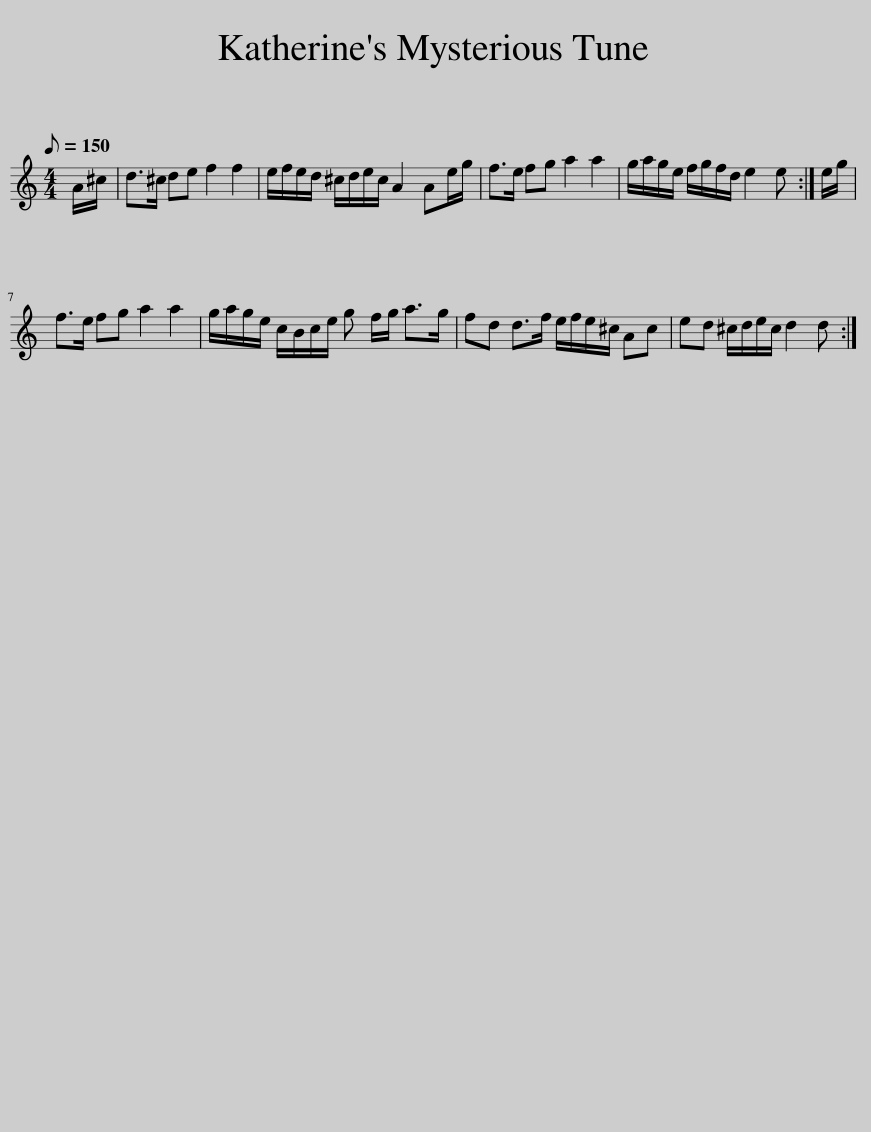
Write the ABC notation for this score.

X:1
L:1/8
Q:1/8=150
M:4/4
I:linebreak $
K:C
V:1 treble
V:1
 A/^c/ | d>^c de f2 f2 | e/f/e/d/ ^c/d/e/c/ A2 Ae/g/ | f>e fg a2 a2 | g/a/g/e/ f/g/f/d/ e2 e :| %5
 e/g/ |$ f>e fg a2 a2 | g/a/g/e/ c/B/c/e/ g f/g/ a>g | fd d>f e/f/e/^c/ Ac | ed ^c/d/e/c/ d2 d :| %10
